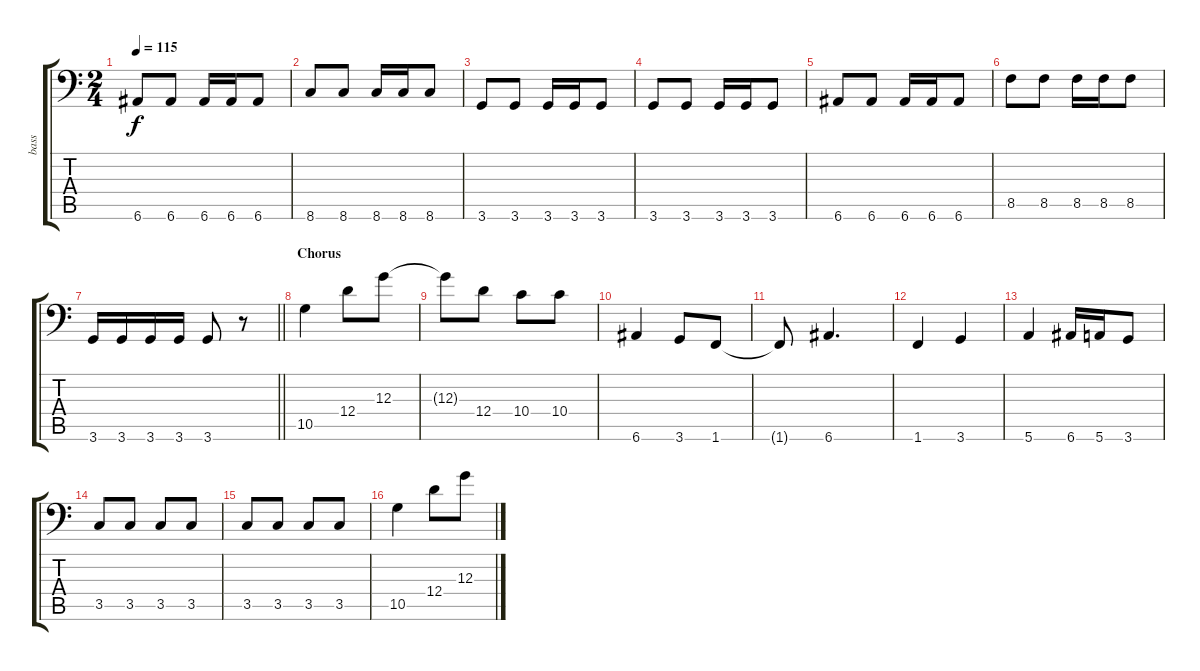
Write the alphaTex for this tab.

\track ("bass" "bass") {instrument electricbasspick}
\staff {score tabs}
\tuning (E3 B2 G2 D2 A1 E1) {hide}
\ts (2 4)
\tempo 115
\clef f4
\ks c
6.6.8{dy f} 6.6.8 6.6.16 6.6.16 6.6.8 |
8.6.8 8.6.8 8.6.16 8.6.16 8.6.8 |
3.6.8 3.6.8 3.6.16 3.6.16 3.6.8 |
3.6.8 3.6.8 3.6.16 3.6.16 3.6.8 |
6.6.8 6.6.8 6.6.16 6.6.16 6.6.8 |
8.5.8 8.5.8 8.5.16 8.5.16 8.5.8 |
\barLineRight lightlight
3.6.16 3.6.16 3.6.16 3.6.16 3.6.8 r.8 |
\section ("" "Chorus")
10.5.4 12.4.8 12.3.8 |
12.3{t}.8 12.4.8 10.4.8 10.4.8 |
6.6.4 3.6.8 1.6.8 |
1.6{t}.8 6.6.4{d} |
1.6.4 3.6.4 |
5.6.4 6.6.16 5.6.16 3.6.8 |
3.5.8 3.5.8 3.5.8 3.5.8 |
3.5.8 3.5.8 3.5.8 3.5.8 |
10.5.4 12.4.8 12.3.8
